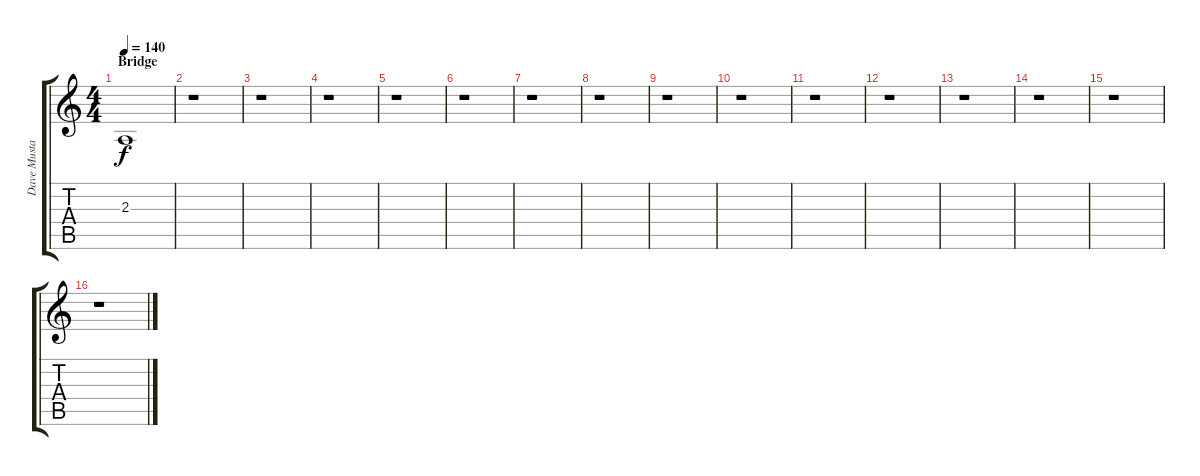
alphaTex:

\track ("Dave Mustaine Voice" "Dave Musta") {instrument tangoaccordion}
\staff {score tabs}
\tuning (E4 B3 G3 D3 A2 E2) {hide}
\ts (4 4)
\section ("" "Bridge")
\tempo 140
\clef g2
\ks c
2.3{t}.1{dy f} |
r.1 |
r.1 |
r.1 |
r.1 |
r.1 |
r.1 |
r.1 |
r.1 |
r.1 |
r.1 |
r.1 |
r.1 |
r.1 |
r.1 |
r.1
